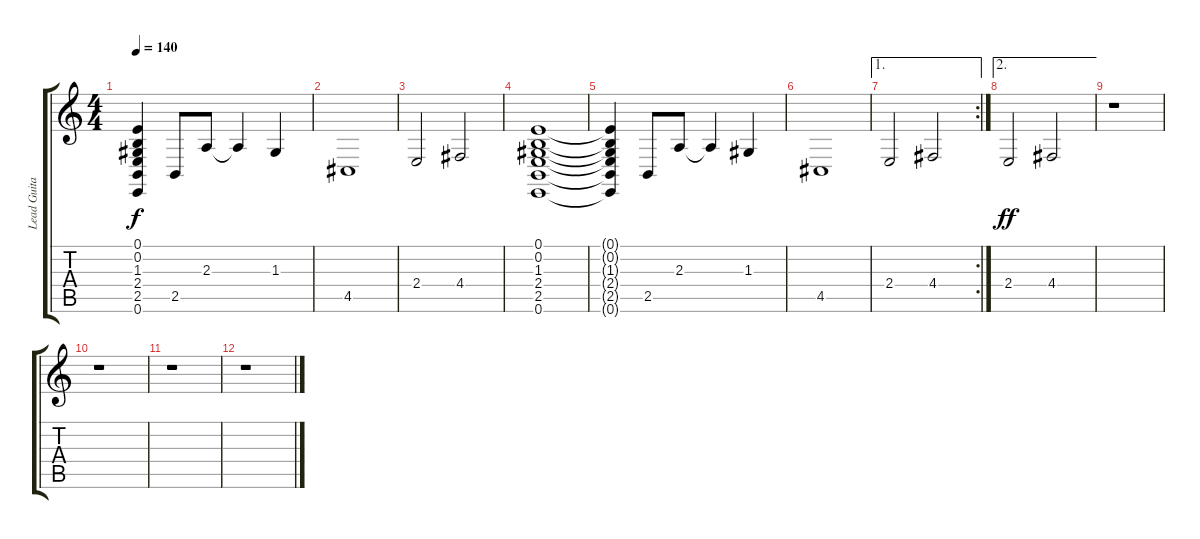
\track ("Lead Guitar" "Lead Guita") {instrument lead2sawtooth}
\staff {score tabs}
\tuning (E4 B3 G3 D3 A2 E2) {hide}
\ts (4 4)
\tempo 140
\clef g2
\ks c
(0.1{t} 0.2{t} 1.3{t} 2.4{t} 2.5{t} 0.6{t}).4{dy f} 2.5.8 2.3.8 2.3{t}.4 1.3.4 |
4.5.1 |
2.4.2 4.4.2 |
(0.1 0.2 1.3 2.4 2.5 0.6).1 |
(0.1{t} 0.2{t} 1.3{t} 2.4{t} 2.5{t} 0.6{t}).4 2.5.8 2.3.8 2.3{t}.4 1.3.4 |
4.5.1 |
\ae 1
\rc 2
2.4.2 4.4.2 |
\ae 2
2.4.2{dy ff} 4.4.2 |
r.1 |
r.1 |
r.1 |
r.1
